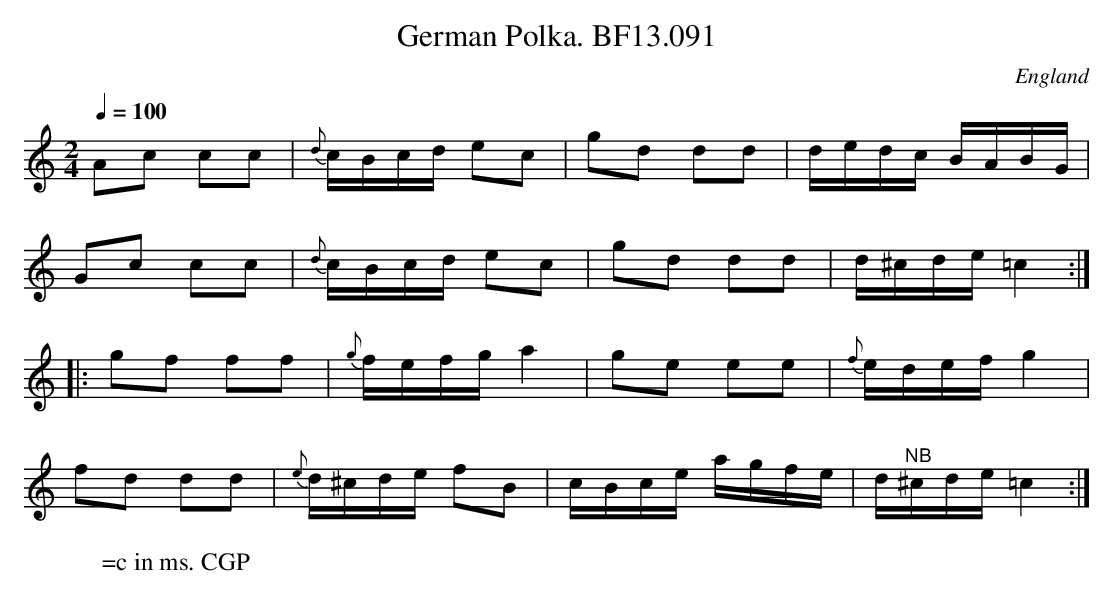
X:1
T:German Polka. BF13.091
M:2/4
L:1/16
Q:1/4=100
O:England
notC:In hand "B"
K:C major
A2c2 c2c2|{d}cBcd e2c2|g2d2 d2d2|dedc BABG|!
G2c2 c2c2|{d}cBcd e2c2|g2d2 d2d2|d^cde =c4:|!
|:g2f2 f2f2|{g}fefga4|g2e2 e2e2|{f}edefg4|!
f2d2 d2d2|{e}d^cde f2B2|cBce agfe|d"^NB"^cde=c4:|
W: =c in ms. CGP
